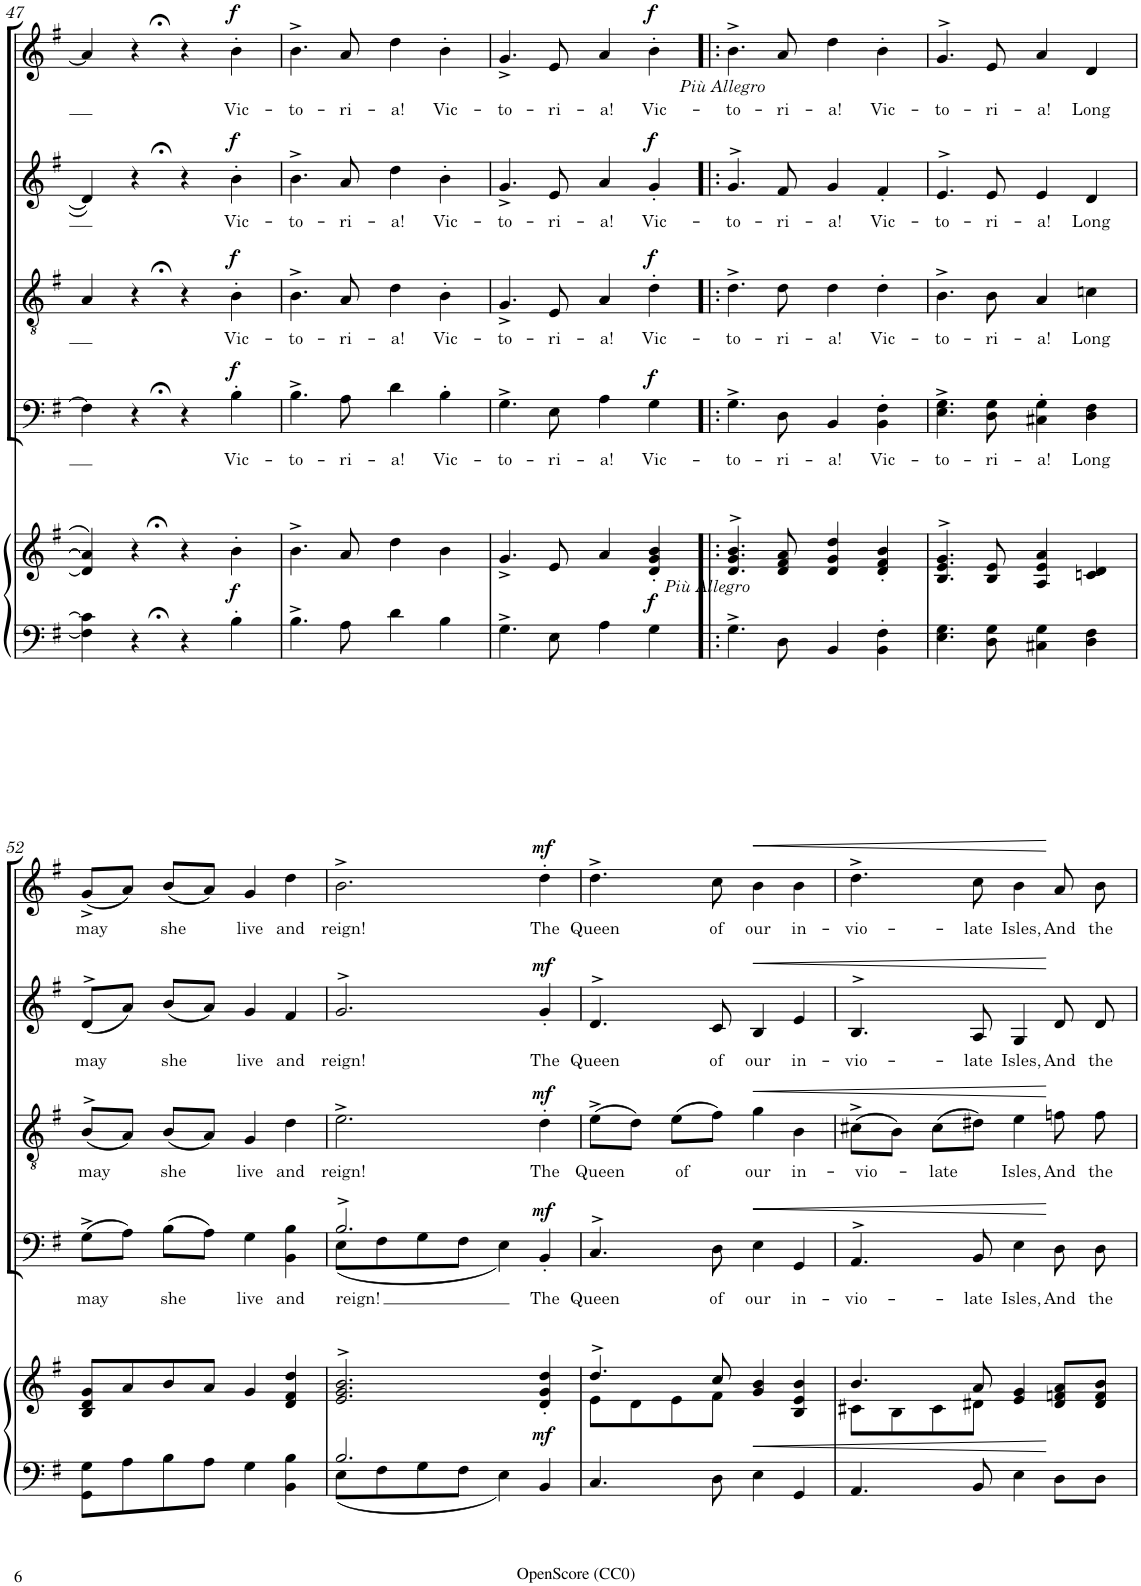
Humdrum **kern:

**kern	**kern	**dynam	**kern	**text	**dynam	**kern	**text	**dynam	**kern	**text	**dynam	**kern	**text	**dynam
*part5	*part5	*part5	*part4	*part4	*part4	*part3	*part3	*part3	*part2	*part2	*part2	*part1	*part1	*part1
*staff6	*staff5	*staff5/6	*staff4	*staff4	*staff4	*staff3	*staff3	*staff3	*staff2	*staff2	*staff2	*staff1	*staff1	*staff1
*I"Piano for practice only	*	*	*I"Bass	*	*	*I"Tenor	*	*	*I"Alto	*	*	*I"Soprano	*	*
*I'Pno	*	*	*	*	*	*	*	*	*	*	*	*	*	*
!!LO:PB:g=z
*clefF4	*clefG2	*	*clefF4	*	*	*clefGv2	*	*	*clefG2	*	*	*clefG2	*	*
*k[f#]	*k[f#]	*	*k[f#]	*	*	*k[f#]	*	*	*k[f#]	*	*	*k[f#]	*	*
*M4/4	*M4/4	*	*M4/4	*	*	*M4/4	*	*	*M4/4	*	*	*M4/4	*	*
=47	=47	=47	=47	=47	=47	=47	=47	=47	=47	=47	=47	=47	=47	=47
4F#\] 4c\]	4d/] 4a/]	.	4F#\]	.	.	4A/	.	.	4d/]	.	.	4a/]	.	.
4r;<	4r;<	.	4r;<	.	.	4r;<	.	.	4r;<	.	.	4r;<	.	.
4r	4r	.	4r	.	.	4r	.	.	4r	.	.	4r	.	.
!	!	!LO:DY:b	!	!LO:LY:b	!LO:DY:a	!	!LO:LY:b	!LO:DY:a	!	!LO:LY:b	!LO:DY:a	!	!LO:LY:b	!LO:DY:a
4B'\	4b'\	f	4B'\	Vic-	f	4B'\	Vic-	f	4b'\	Vic-	f	4b'\	Vic-	f
=48	=48	=48	=48	=48	=48	=48	=48	=48	=48	=48	=48	=48	=48	=48
!	!	!	!	!LO:LY:b	!	!	!LO:LY:b	!	!	!LO:LY:b	!	!	!LO:LY:b	!
4.B^\	4.b^\	.	4.B^\	-to-	.	4.B^\	-to-	.	4.b^\	-to-	.	4.b^\	-to-	.
!	!	!	!	!LO:LY:b	!	!	!LO:LY:b	!	!	!LO:LY:b	!	!	!LO:LY:b	!
8A\	8a/	.	8A\	-ri-	.	8A/	-ri-	.	8a/	-ri-	.	8a/	-ri-	.
!	!	!	!	!LO:LY:b	!	!	!LO:LY:b	!	!	!LO:LY:b	!	!	!LO:LY:b	!
4d\	4dd\	.	4d\	-a!	.	4d\	-a!	.	4dd\	-a!	.	4dd\	-a!	.
!	!	!	!	!LO:LY:b	!	!	!LO:LY:b	!	!	!LO:LY:b	!	!	!LO:LY:b	!
4B\	4b\	.	4B'\	Vic-	.	4B'\	Vic-	.	4b'\	Vic-	.	4b'\	Vic-	.
=49	=49	=49	=49	=49	=49	=49	=49	=49	=49	=49	=49	=49	=49	=49
!	!	!	!	!LO:LY:b	!	!	!LO:LY:b	!	!	!LO:LY:b	!	!	!LO:LY:b	!
4.G^\	4.g^/	.	4.G^\	-to-	.	4.G^/	-to-	.	4.g^/	-to-	.	4.g^/	-to-	.
!	!	!	!	!LO:LY:b	!	!	!LO:LY:b	!	!	!LO:LY:b	!	!	!LO:LY:b	!
8E\	8e/	.	8E\	-ri-	.	8E/	-ri-	.	8e/	-ri-	.	8e/	-ri-	.
!	!	!	!	!LO:LY:b	!	!	!LO:LY:b	!	!	!LO:LY:b	!	!	!LO:LY:b	!
4A\	4a/	.	4A\	-a!	.	4A/	-a!	.	4a/	-a!	.	4a/	a!	.
!	!	!	!	!	!	!	!	!	!	!	!	!LO:TX:b:i:t=Più Allegro	!	!
!	!LO:TX:b:i:t=Più Allegro	!	!	!	!	!	!	!	!	!	!	!	!	!
!	!	!LO:DY:b	!	!LO:LY:b	!LO:DY:a	!	!LO:LY:b	!LO:DY:a	!	!LO:LY:b	!LO:DY:a	!	!LO:LY:b	!LO:DY:a
4G\	4d/' 4g/' 4b/'	f	4G\	Vic-	f	4d'\	Vic-	f	4g'/	Vic-	f	4b'\	Vic-	f
=50!|:	=50!|:	=50!|:	=50!|:	=50!|:	=50!|:	=50!|:	=50!|:	=50!|:	=50!|:	=50!|:	=50!|:	=50!|:	=50!|:	=50!|:
!	!	!	!	!LO:LY:b	!	!	!LO:LY:b	!	!	!LO:LY:b	!	!	!LO:LY:b	!
4.G^\	4.d/^> 4.g/^> 4.b/^>	.	4.G^\	-to-	.	4.d^\	-to-	.	4.g^>/	-to-	.	4.b^\	-to-	.
!	!	!	!	!LO:LY:b	!	!	!LO:LY:b	!	!	!LO:LY:b	!	!	!LO:LY:b	!
8D\	8d/ 8f#/ 8a/	.	8D\	-ri-	.	8d\	-ri-	.	8f#/	-ri-	.	8a/	-ri-	.
!	!	!	!	!LO:LY:b	!	!	!LO:LY:b	!	!	!LO:LY:b	!	!	!LO:LY:b	!
4BB/	4d/ 4g/ 4dd/	.	4BB/	-a!	.	4d\	-a!	.	4g/	-a!	.	4dd\	-a!	.
!	!	!	!	!LO:LY:b	!	!	!LO:LY:b	!	!	!LO:LY:b	!	!	!LO:LY:b	!
4BB\' 4F#\'	4d/' 4f#/' 4b/'	.	4BB\' 4F#\'	Vic-	.	4d'\	Vic-	.	4f#'/	Vic-	.	4b'\	Vic-	.
=51	=51	=51	=51	=51	=51	=51	=51	=51	=51	=51	=51	=51	=51	=51
!	!	!	!	!LO:LY:b	!	!	!LO:LY:b	!	!	!LO:LY:b	!	!	!LO:LY:b	!
4.E\ 4.G\	4.B/^> 4.e/^> 4.g/^>	.	4.E\^ 4.G\^	-to-	.	4.B^\	-to-	.	4.e^>/	-to-	.	4.g^>/	-to-	.
!	!	!	!	!LO:LY:b	!	!	!LO:LY:b	!	!	!LO:LY:b	!	!	!LO:LY:b	!
8D\ 8G\	8B/ 8e/	.	8D\ 8G\	-ri-	.	8B\	-ri-	.	8e/	-ri-	.	8e/	-ri-	.
!	!	!	!	!LO:LY:b	!	!	!LO:LY:b	!	!	!LO:LY:b	!	!	!LO:LY:b	!
4C#X\ 4G\	4A/ 4e/ 4a/	.	4C#X\' 4G\'	-a!	.	4A/	-a!	.	4e/	-a!	.	4a/	-a!	.
!	!	!	!	!LO:LY:b	!	!	!LO:LY:b	!	!	!LO:LY:b	!	!	!LO:LY:b	!
4D\ 4F#\	4cn/ 4d/	.	4D\ 4F#\	Long	.	4cn\	Long	.	4d/	Long	.	4d/	Long	.
!!LO:LB:g=z
=52	=52	=52	=52	=52	=52	=52	=52	=52	=52	=52	=52	=52	=52	=52
!	!	!	!	!LO:LY:b	!	!	!LO:LY:b	!	!	!LO:LY:b	!	!	!LO:LY:b	!
8GG\ 8G\L	8B/ 8d/ 8g/L	.	(8G^\L	may	.	(8B^>/L	may	.	(8d^>/L	may	.	(8g^/L	may	.
8A\	8a/	.	8A\J)	.	.	8A/J)	.	.	8a/J)	.	.	8a/J)	.	.
!	!	!	!	!LO:LY:b	!	!	!LO:LY:b	!	!	!LO:LY:b	!	!	!LO:LY:b	!
8B\	8b/	.	(8B\L	she	.	(8B/L	she	.	(8b/L	she	.	(8b/L	she	.
8A\J	8a/J	.	8A\J)	.	.	8A/J)	.	.	8a/J)	.	.	8a/J)	.	.
!	!	!	!	!LO:LY:b	!	!	!LO:LY:b	!	!	!LO:LY:b	!	!	!LO:LY:b	!
4G\	4g/	.	4G\	live	.	4G/	live	.	4g/	live	.	4g/	live	.
!	!	!	!	!LO:LY:b	!	!	!LO:LY:b	!	!	!LO:LY:b	!	!	!LO:LY:b	!
4BB\ 4B\	4d/ 4f#/ 4dd/	.	4BB\ 4B\	and	.	4d\	and	.	4f#/	and	.	4dd\	and	.
=53	=53	=53	=53	=53	=53	=53	=53	=53	=53	=53	=53	=53	=53	=53
*^	*	*	*^	*	*	*	*	*	*	*	*	*	*	*
!	!	!	!	!	!	!LO:LY:b	!	!	!LO:LY:b	!	!	!LO:LY:b	!	!	!LO:LY:b	!
2.B/	8E\L	2.e/^> 2.g/^> 2.b/^>	.	2.B^/	(8E\L	reign!	.	2.e^\	reign!	.	2.g^>/	reign!	.	2.b^\	reign!	.
.	8F#\	.	.	.	8F#\	.	.	.	.	.	.	.	.	.	.	.
.	8G\	.	.	.	8G\	.	.	.	.	.	.	.	.	.	.	.
.	8F#\J	.	.	.	8F#\J	.	.	.	.	.	.	.	.	.	.	.
.	4E\	.	.	.	4E\)	.	.	.	.	.	.	.	.	.	.	.
!	!	!	!LO:DY:b	!	!	!LO:LY:b	!LO:DY:a	!	!LO:LY:b	!LO:DY:a	!	!LO:LY:b	!LO:DY:a	!	!LO:LY:b	!LO:DY:a
4BB/	4ryy	4d/' 4g/' 4dd/'	mf	4BB'/	4ryy	The	mf	4d'\	The	mf	4g'/	The	mf	4dd'\	The	mf
=54	=54	=54	=54	=54	=54	=54	=54	=54	=54	=54	=54	=54	=54	=54	=54	=54
*	*	*^	*	*	*	*	*	*	*	*	*	*	*	*	*	*
!	!	!	!	!	!	!	!LO:LY:b	!	!	!LO:LY:b	!	!	!LO:LY:b	!	!	!LO:LY:b	!
*v	*v	*	*	*	*v	*v	*	*	*	*	*	*	*	*	*	*	*
4.C/	4.dd^/	8e\L	.	4.C^>/	Queen	.	(8e^\L	Queen	.	4.d^>/	Queen	.	4.dd^\	Queen	.
.	.	8d\	.	.	.	.	8d\J)	.	.	.	.	.	.	.	.
!	!	!	!	!	!	!	!	!LO:LY:b	!	!	!	!	!	!	!
.	.	8e\	.	.	.	.	(8e\L	of	.	.	.	.	.	.	.
!	!	!	!	!	!LO:LY:b	!	!	!	!	!	!LO:LY:b	!	!	!LO:LY:b	!
8D\	8cc/	8f#\J	.	8D\	of	.	8f#\J)	.	.	8c/	of	.	8cc\	of	.
!	!	!	!	!	!LO:LY:b	!LO:HP:b	!	!LO:LY:b	!LO:HP:b	!	!LO:LY:b	!LO:HP:b	!	!LO:LY:b	!LO:HP:b
4E\	4g/ 4b/	2ryy	.	4E\	our	<	4g\	our	<	4B/	our	<	4b\	our	<
!	!	!	!	!	!LO:LY:b	!	!	!LO:LY:b	!	!	!LO:LY:b	!	!	!LO:LY:b	!
4GG/	4B/ 4e/ 4b/	.	.	4GG/	in-	.	4B\	in-	.	4e/	in-	.	4b\	in-	.
=55	=55	=55	=55	=55	=55	=55	=55	=55	=55	=55	=55	=55	=55	=55	=55
!	!	!	!	!	!LO:LY:b	!	!	!LO:LY:b	!	!	!LO:LY:b	!	!	!LO:LY:b	!
4.AA/	4.b/	8c#X\L	.	4.AA^>/	-vio-	.	(8c#X^\L	-vio-	.	4.B^>/	-vio-	.	4.dd^\	-vio-	.
.	.	8B\	.	.	.	.	8B\J)	.	.	.	.	.	.	.	.
!	!	!	!	!	!	!	!	!LO:LY:b	!	!	!	!	!	!	!
.	.	8c#\	.	.	.	.	(8c#\L	-late	.	.	.	.	.	.	.
!	!	!	!	!	!LO:LY:b	!	!	!	!	!	!LO:LY:b	!	!	!LO:LY:b	!
8BB/	8a/	8d#X\J	.	8BB/	-late	.	8d#X\J)	.	.	8A/	late	.	8cc\	-late	.
!	!	!	!	!	!LO:LY:b	!	!	!LO:LY:b	!	!	!LO:LY:b	!	!	!LO:LY:b	!
4E\	4e/ 4g/	2ryy	.	4E\	Isles,	.	4e\	Isles,	.	4G/	Isles,	.	4b\	Isles,	.
!	!	!	!	!	!LO:LY:b	!	!	!LO:LY:b	!	!	!LO:LY:b	!	!	!LO:LY:b	!
8D\L	8d#/ 8fn/ 8a/L	.	.	8D\	And	[	8fn\	And	[	8d/	And	[	8a/	And	[
!	!	!	!	!	!LO:LY:b	!	!	!LO:LY:b	!	!	!LO:LY:b	!	!	!LO:LY:b	!
8D\J	8d#/ 8f/ 8b/J	.	.	8D\	the	.	8f\	the	.	8d/	the	.	8b\	the	.
*	*v	*v	*	*	*	*	*	*	*	*	*	*	*	*	*
=	=	=	=	=	=	=	=	=	=	=	=	=	=	=
*-	*-	*-	*-	*-	*-	*-	*-	*-	*-	*-	*-	*-	*-	*-
